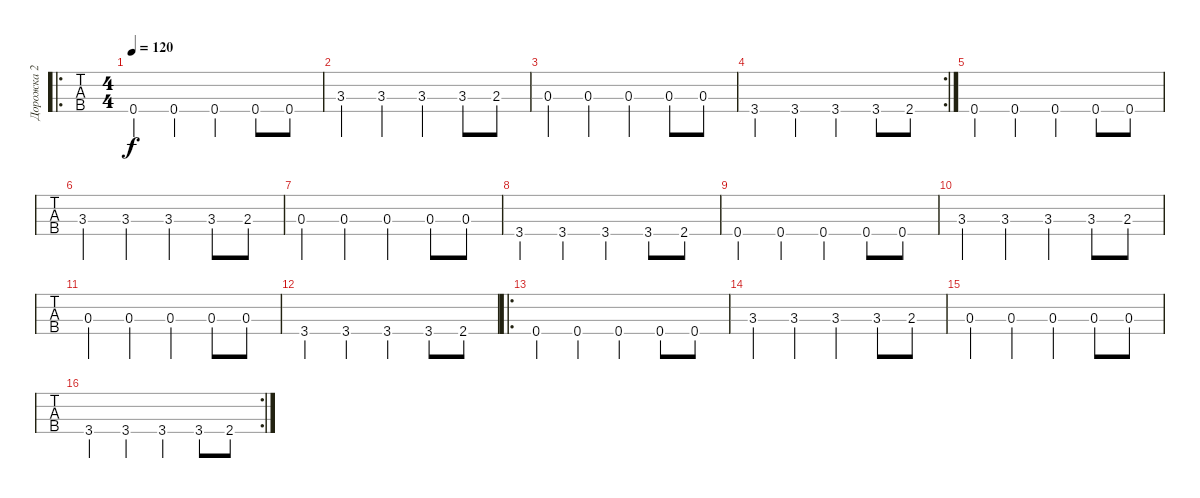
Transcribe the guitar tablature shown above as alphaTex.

\track ("Дорожка 2" "Дорожка 2") {instrument electricbassfinger}
\staff {tabs}
\tuning (G2 D2 A1 E1) {hide}
\ro
\ts (4 4)
\tempo 120
\clef f4
\ks c
0.4.4{dy f} 0.4.4 0.4.4 0.4.8 0.4.8 |
3.3.4 3.3.4 3.3.4 3.3.8 2.3.8 |
0.3.4 0.3.4 0.3.4 0.3.8 0.3.8 |
\rc 2
3.4.4 3.4.4 3.4.4 3.4.8 2.4.8 |
0.4.4 0.4.4 0.4.4 0.4.8 0.4.8 |
3.3.4 3.3.4 3.3.4 3.3.8 2.3.8 |
0.3.4 0.3.4 0.3.4 0.3.8 0.3.8 |
3.4.4 3.4.4 3.4.4 3.4.8 2.4.8 |
0.4.4 0.4.4 0.4.4 0.4.8 0.4.8 |
3.3.4 3.3.4 3.3.4 3.3.8 2.3.8 |
0.3.4 0.3.4 0.3.4 0.3.8 0.3.8 |
3.4.4 3.4.4 3.4.4 3.4.8 2.4.8 |
\ro
0.4.4 0.4.4 0.4.4 0.4.8 0.4.8 |
3.3.4 3.3.4 3.3.4 3.3.8 2.3.8 |
0.3.4 0.3.4 0.3.4 0.3.8 0.3.8 |
\rc 2
3.4.4 3.4.4 3.4.4 3.4.8 2.4.8
